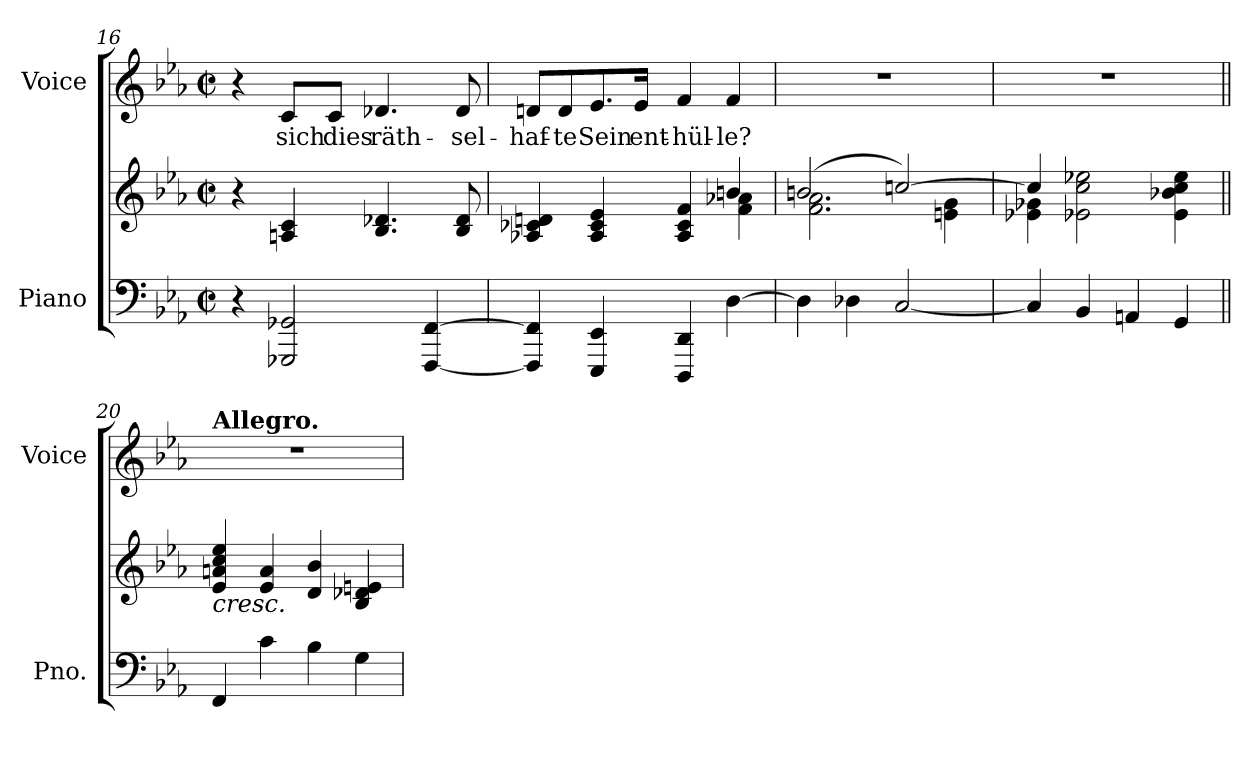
**kern	**kern	**kern	**text
*part2	*part2	*part1	*part1
*staff3	*staff2	*staff1	*staff1
*I"Piano	*	*I"Voice	*
*I'Pno.	*	*I'Voice	*
*clefF4	*clefG2	*clefG2	*
*k[b-e-a-]	*k[b-e-a-]	*k[b-e-a-]	*
*E-:	*E-:	*E-:	*
*M2/2	*M2/2	*M2/2	*
*met(c|)	*met(c|)	*met(c|)	*
=16	=16	=16	=16
4r	4r	4r	.
!	!	!	!LO:LY:b:color=#000000
2GGG-Xi/ 2GG-Xi	4Ani/ 4ci	8ci/L	sich
!	!	!	!LO:LY:b:color=#000000
.	.	8ci/J	dies
!	!	!	!LO:LY:b:color=#000000
.	4.B-i/ 4.d-Xi	4.d-Xi/	räth-
[<4FFFi/ [>4FFi	.	.	.
!	!	!	!LO:LY:b:color=#000000
.	8B-i/ 8d-i	8d-i/	-sel-
=17	=17	=17	=17
*	*^	*	*
!	!	!	!	!LO:LY:b:color=#000000
4FFFi/] 4FFi]	4A-Xi/ 4c-Xi 4dni	2.ryy	8dni/L	-haf-
!	!	!	!	!LO:LY:b:color=#000000
.	.	.	8di/	-te
!	!	!	!	!LO:LY:b:color=#000000
4EEE-i/ 4EE-i	4A-i/ 4c-i 4e-i	.	8.e-i/	Sein
!	!	!	!	!LO:LY:b:color=#000000
.	.	.	16e-i/Jk	ent-
!	!	!	!	!LO:LY:b:color=#000000
4DDDi/ 4DDi	4A-i/ 4c-i 4fi	.	4fi/	-hül-
!	!	!	!	!LO:LY:b:color=#000000
[>4Di\	4bni/	4fi\ 4a-Xi	4fi/	-le?
!!LO:LB:g=z
=18	=18	=18	=18	=18
4Di\]	(2bni/	2.fi\ 2.a-i	1r	.
4D-Xi\	.	.	.	.
[<2Ci/	[>2ccni/)	.	.	.
.	.	4eni\ 4gi	.	.
=19	=19	=19	=19	=19
4Ci/]	4cci/]	4e-Xi\ 4g-Xi	1r	.
4BB-i/	2e-Xi\ 2cci 2ee-Xi	2.ryy	.	.
4AAni/	.	.	.	.
4GGi/	4e-i\ 4b-Xi 4cci 4ee-i	.	.	.
*	*v	*v	*	*
=20||	=20||	=20||	=20||
*	*	*MM120	*
!	!	!LO:TX:a:B:t=Allegro.	!
!	!LO:TX:b:i:t=cresc.	!	!
4FFi/	4e-i/ 4ani 4cci 4ee-i	1r	.
4ci\	4e-i/ 4ai	.	.
4B-i\	4di/ 4b-i	.	.
4Gi\	4B-i/ 4d-Xi 4eni	.	.
=	=	=	=
*-	*-	*-	*-
